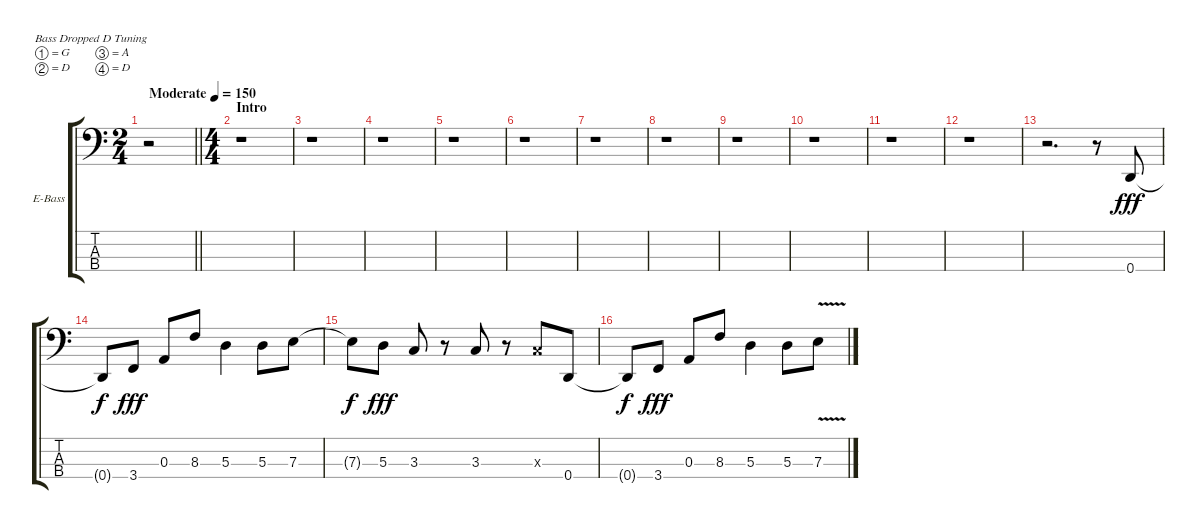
\bracketExtendMode groupsimilarinstruments
\firstSystemTrackNameOrientation horizontal
\otherSystemsTrackNameOrientation horizontal
\track ("Bass Guitar" "E-Bass") {instrument electricbasspick}
\staff {score tabs}
\tuning (G2 D2 A1 D1)
\ts (2 4)
\beaming (8 2 2 2 2)
\tempo (150 "Moderate")
\clef f4
\barLineRight lightlight
\ks c
r.2{dy fff instrument electricbasspick} |
\ts (4 4)
\beaming (8 2 2 2 2)
\section ("" "Intro")
r.1 |
r.1 |
r.1 |
r.1 |
r.1 |
r.1 |
r.1 |
r.1 |
r.1 |
r.1 |
r.1 |
r.2{d} r.8 0.4.8 |
0.4{t}.8{dy f} 3.4.8{dy fff} 0.3.8 8.3.8 5.3.4 5.3.8 7.3.8 |
7.3{t}.8{dy f} 5.3.8{dy fff} 3.3.8 r.8 3.3.8 r.8 3.3{x}.8 0.4.8 |
0.4{t}.8{dy f} 3.4.8{dy fff} 0.3.8 8.3.8 5.3.4 5.3.8 7.3{v}.8
